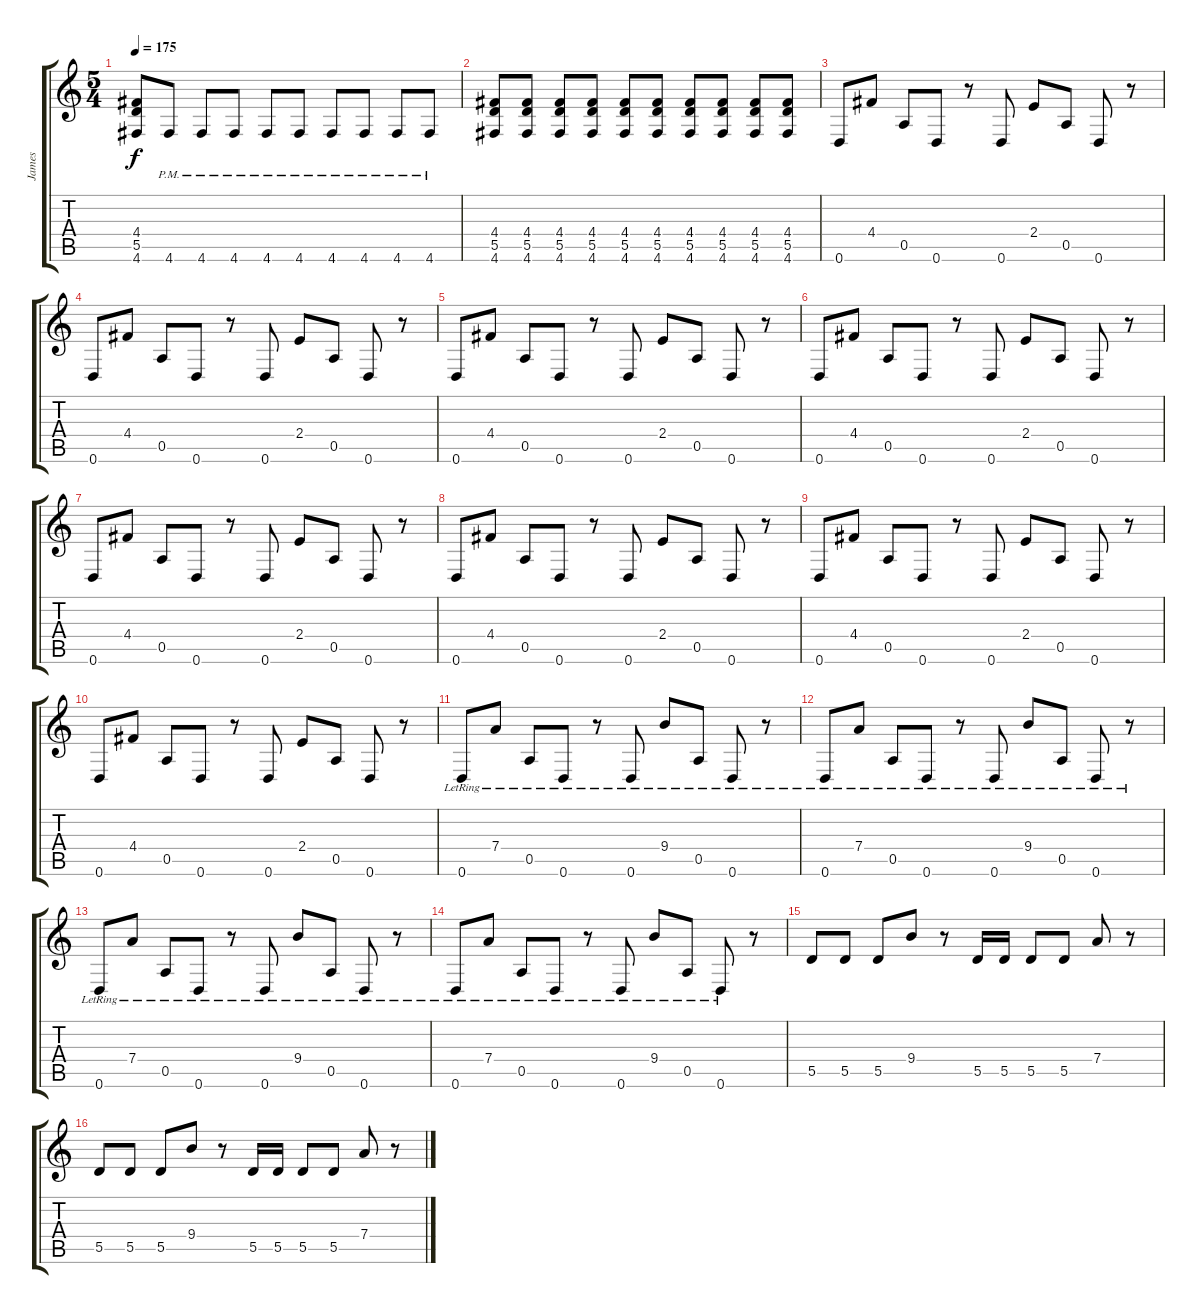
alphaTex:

\track ("James" "James") {instrument overdrivenguitar}
\staff {score tabs}
\tuning (E4 B3 G3 D3 A2 D2) {hide}
\ts (5 4)
\tempo 175
\clef g2
\ks c
(4.4 5.5 4.6).8{dy f} 4.6{pm}.8 4.6{pm}.8 4.6{pm}.8 4.6{pm}.8 4.6{pm}.8 4.6{pm}.8 4.6{pm}.8 4.6{pm}.8 4.6{pm}.8 |
(4.4 5.5 4.6).8 (4.4 5.5 4.6).8 (4.4 5.5 4.6).8 (4.4 5.5 4.6).8 (4.4 5.5 4.6).8 (4.4 5.5 4.6).8 (4.4 5.5 4.6).8 (4.4 5.5 4.6).8 (4.4 5.5 4.6).8 (4.4 5.5 4.6).8 |
0.6.8{instrument electricguitarjazz} 4.4.8 0.5.8 0.6.8 r.8 0.6.8 2.4.8 0.5.8 0.6.8 r.8 |
0.6.8 4.4.8 0.5.8 0.6.8 r.8 0.6.8 2.4.8 0.5.8 0.6.8 r.8 |
0.6.8 4.4.8 0.5.8 0.6.8 r.8 0.6.8 2.4.8 0.5.8 0.6.8 r.8 |
0.6.8 4.4.8 0.5.8 0.6.8 r.8 0.6.8 2.4.8 0.5.8 0.6.8 r.8 |
0.6.8 4.4.8 0.5.8 0.6.8 r.8 0.6.8 2.4.8 0.5.8 0.6.8 r.8 |
0.6.8 4.4.8 0.5.8 0.6.8 r.8 0.6.8 2.4.8 0.5.8 0.6.8 r.8 |
0.6.8 4.4.8 0.5.8 0.6.8 r.8 0.6.8 2.4.8 0.5.8 0.6.8 r.8 |
0.6.8 4.4.8 0.5.8 0.6.8 r.8 0.6.8 2.4.8 0.5.8 0.6.8 r.8 |
0.6{lr}.8 7.4{lr}.8 0.5{lr}.8 0.6{lr}.8 r.8 0.6{lr}.8 9.4{lr}.8 0.5{lr}.8 0.6{lr}.8 r.8 |
0.6{lr}.8 7.4{lr}.8 0.5{lr}.8 0.6{lr}.8 r.8 0.6{lr}.8 9.4{lr}.8 0.5{lr}.8 0.6{lr}.8 r.8 |
0.6{lr}.8 7.4{lr}.8 0.5{lr}.8 0.6{lr}.8 r.8 0.6{lr}.8 9.4{lr}.8 0.5{lr}.8 0.6{lr}.8 r.8 |
0.6{lr}.8 7.4{lr}.8 0.5{lr}.8 0.6{lr}.8 r.8 0.6{lr}.8 9.4{lr}.8 0.5{lr}.8 0.6{lr}.8 r.8 |
5.5.8 5.5.8 5.5.8 9.4.8 r.8 5.5.16 5.5.16 5.5.8 5.5.8 7.4.8 r.8 |
5.5.8 5.5.8 5.5.8 9.4.8 r.8 5.5.16 5.5.16 5.5.8 5.5.8 7.4.8 r.8
